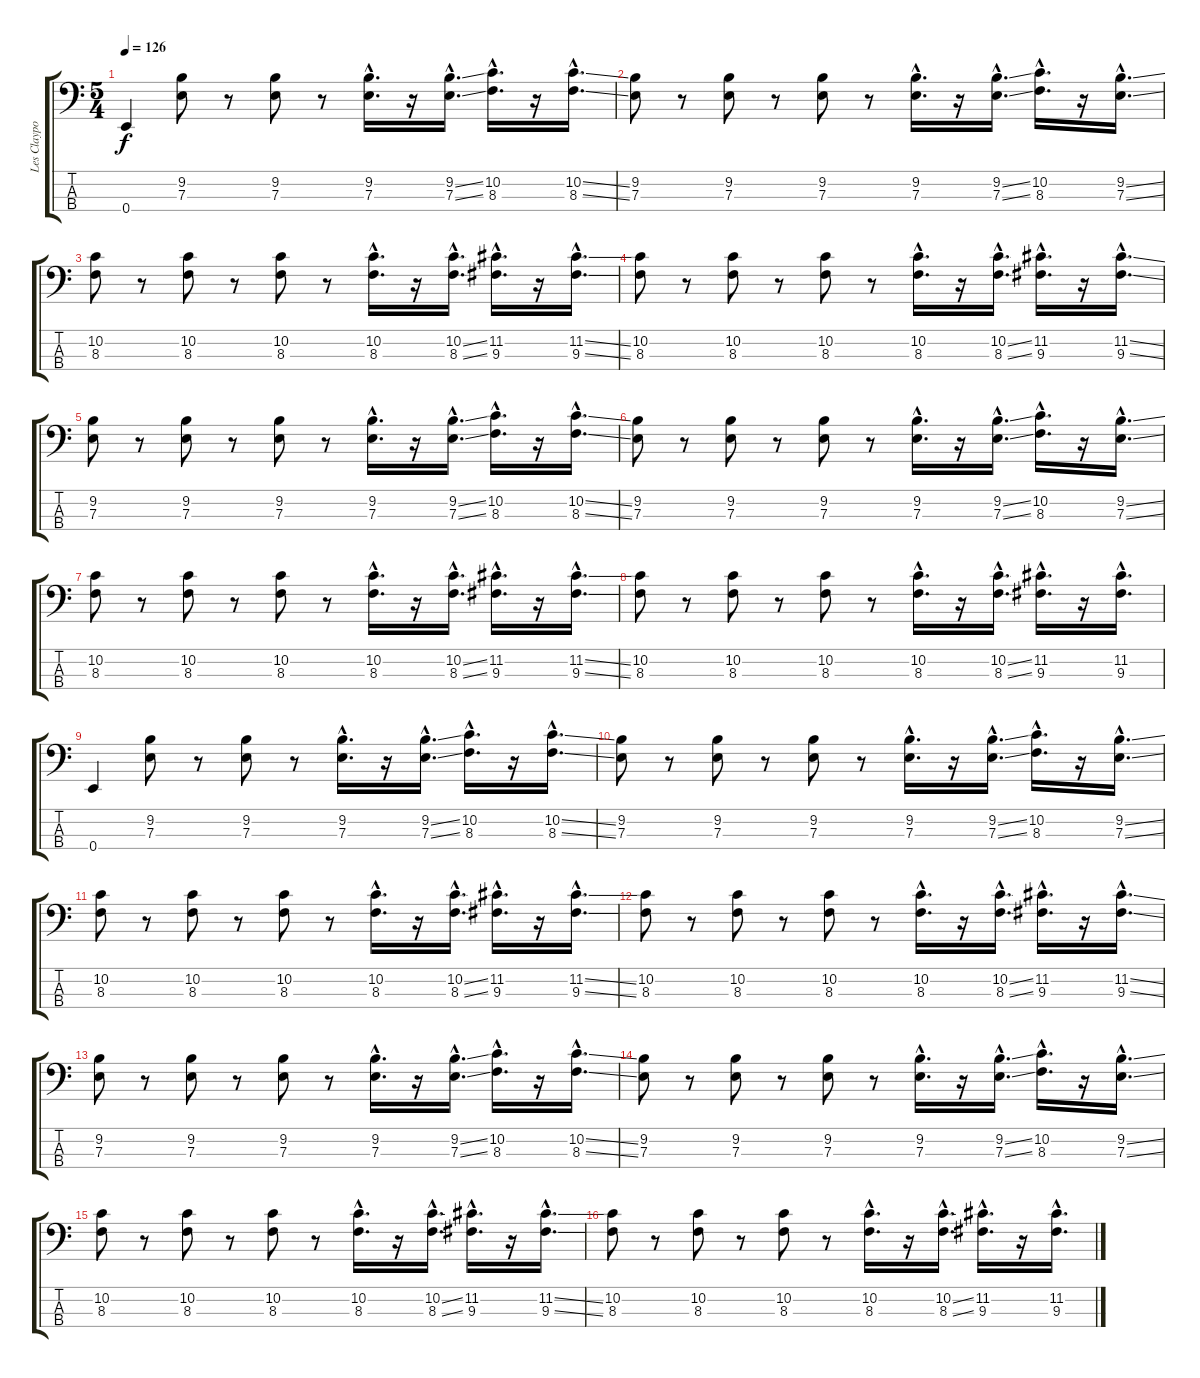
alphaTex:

\track ("Les Claypool / Bass" "Les Claypo") {instrument slapbass2}
\staff {score tabs}
\tuning (G2 D2 A1 E1) {hide}
\ts (5 4)
\tempo 126
\clef f4
\ks c
0.4.4{dy f} (9.2 7.3).8 r.8 (9.2 7.3).8 r.8 (9.2{hac} 7.3{hac}).16{d} r.16 (9.2{ss hac} 7.3{ss hac}).16{d} (10.2{hac} 8.3{hac}).16{d} r.16 (10.2{ss hac} 8.3{ss hac}).16{d} |
(9.2 7.3).8 r.8 (9.2 7.3).8 r.8 (9.2 7.3).8 r.8 (9.2{hac} 7.3{hac}).16{d} r.16 (9.2{ss hac} 7.3{ss hac}).16{d} (10.2{hac} 8.3{hac}).16{d} r.16 (9.2{ss hac} 7.3{ss hac}).16{d} |
(10.2 8.3).8 r.8 (10.2 8.3).8 r.8 (10.2 8.3).8 r.8 (10.2{hac} 8.3{hac}).16{d} r.16 (10.2{ss hac} 8.3{ss hac}).16{d} (11.2{hac} 9.3{hac}).16{d} r.16 (11.2{ss hac} 9.3{ss hac}).16{d} |
(10.2 8.3).8 r.8 (10.2 8.3).8 r.8 (10.2 8.3).8 r.8 (10.2{hac} 8.3{hac}).16{d} r.16 (10.2{ss hac} 8.3{ss hac}).16{d} (11.2{hac} 9.3{hac}).16{d} r.16 (11.2{ss hac} 9.3{ss hac}).16{d} |
(9.2 7.3).8 r.8 (9.2 7.3).8 r.8 (9.2 7.3).8 r.8 (9.2{hac} 7.3{hac}).16{d} r.16 (9.2{ss hac} 7.3{ss hac}).16{d} (10.2{hac} 8.3{hac}).16{d} r.16 (10.2{ss hac} 8.3{ss hac}).16{d} |
(9.2 7.3).8 r.8 (9.2 7.3).8 r.8 (9.2 7.3).8 r.8 (9.2{hac} 7.3{hac}).16{d} r.16 (9.2{ss hac} 7.3{ss hac}).16{d} (10.2{hac} 8.3{hac}).16{d} r.16 (9.2{ss hac} 7.3{ss hac}).16{d} |
(10.2 8.3).8 r.8 (10.2 8.3).8 r.8 (10.2 8.3).8 r.8 (10.2{hac} 8.3{hac}).16{d} r.16 (10.2{ss hac} 8.3{ss hac}).16{d} (11.2{hac} 9.3{hac}).16{d} r.16 (11.2{ss hac} 9.3{ss hac}).16{d} |
(10.2 8.3).8 r.8 (10.2 8.3).8 r.8 (10.2 8.3).8 r.8 (10.2{hac} 8.3{hac}).16{d} r.16 (10.2{ss hac} 8.3{ss hac}).16{d} (11.2{hac} 9.3{hac}).16{d} r.16 (11.2{hac} 9.3{hac}).16{d} |
0.4.4 (9.2 7.3).8 r.8 (9.2 7.3).8 r.8 (9.2{hac} 7.3{hac}).16{d} r.16 (9.2{ss hac} 7.3{ss hac}).16{d} (10.2{hac} 8.3{hac}).16{d} r.16 (10.2{ss hac} 8.3{ss hac}).16{d} |
(9.2 7.3).8 r.8 (9.2 7.3).8 r.8 (9.2 7.3).8 r.8 (9.2{hac} 7.3{hac}).16{d} r.16 (9.2{ss hac} 7.3{ss hac}).16{d} (10.2{hac} 8.3{hac}).16{d} r.16 (9.2{ss hac} 7.3{ss hac}).16{d} |
(10.2 8.3).8 r.8 (10.2 8.3).8 r.8 (10.2 8.3).8 r.8 (10.2{hac} 8.3{hac}).16{d} r.16 (10.2{ss hac} 8.3{ss hac}).16{d} (11.2{hac} 9.3{hac}).16{d} r.16 (11.2{ss hac} 9.3{ss hac}).16{d} |
(10.2 8.3).8 r.8 (10.2 8.3).8 r.8 (10.2 8.3).8 r.8 (10.2{hac} 8.3{hac}).16{d} r.16 (10.2{ss hac} 8.3{ss hac}).16{d} (11.2{hac} 9.3{hac}).16{d} r.16 (11.2{ss hac} 9.3{ss hac}).16{d} |
(9.2 7.3).8 r.8 (9.2 7.3).8 r.8 (9.2 7.3).8 r.8 (9.2{hac} 7.3{hac}).16{d} r.16 (9.2{ss hac} 7.3{ss hac}).16{d} (10.2{hac} 8.3{hac}).16{d} r.16 (10.2{ss hac} 8.3{ss hac}).16{d} |
(9.2 7.3).8 r.8 (9.2 7.3).8 r.8 (9.2 7.3).8 r.8 (9.2{hac} 7.3{hac}).16{d} r.16 (9.2{ss hac} 7.3{ss hac}).16{d} (10.2{hac} 8.3{hac}).16{d} r.16 (9.2{ss hac} 7.3{ss hac}).16{d} |
(10.2 8.3).8 r.8 (10.2 8.3).8 r.8 (10.2 8.3).8 r.8 (10.2{hac} 8.3{hac}).16{d} r.16 (10.2{ss hac} 8.3{ss hac}).16{d} (11.2{hac} 9.3{hac}).16{d} r.16 (11.2{ss hac} 9.3{ss hac}).16{d} |
(10.2 8.3).8 r.8 (10.2 8.3).8 r.8 (10.2 8.3).8 r.8 (10.2{hac} 8.3{hac}).16{d} r.16 (10.2{ss hac} 8.3{ss hac}).16{d} (11.2{hac} 9.3{hac}).16{d} r.16 (11.2{ss hac} 9.3{ss hac}).16{d}
